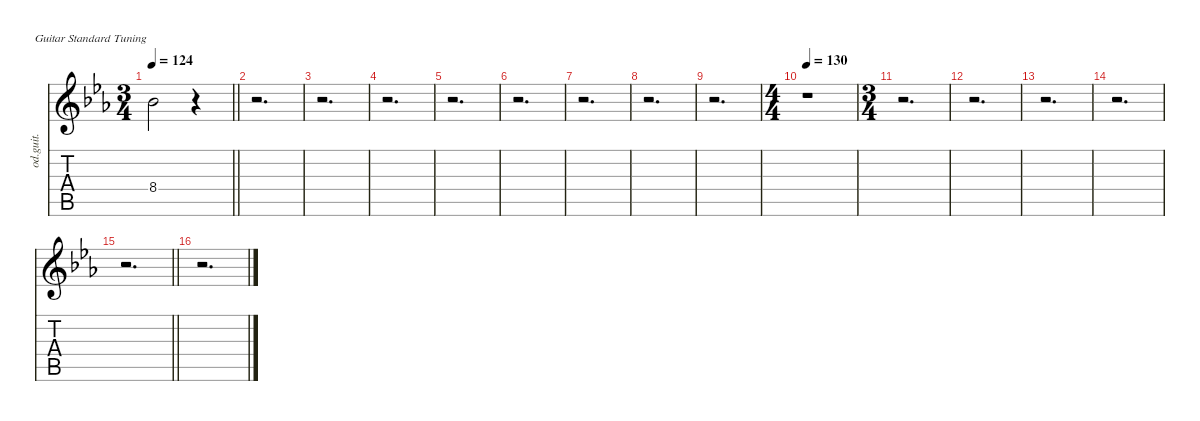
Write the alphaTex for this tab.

\defaultSystemsLayout 4
\hideDynamics
\bracketExtendMode nobrackets
\otherSystemsTrackNameOrientation horizontal
\track ("Electric Guitar 2" "od.guit.") {defaultSystemsLayout 8 instrument overdrivenguitar}
\staff {score tabs}
\tuning (E4 B3 G3 D3 A2 E2)
\ts (3 4)
\tempo 124
\clef g2
\barLineRight lightlight
\ks eb
8.4{t acc b}.2{dy f beam Down} r.4{beam Up} |
r.2{d beam Down} |
r.2{d beam Down} |
r.2{d beam Down} |
r.2{d beam Down} |
r.2{d beam Down} |
r.2{d beam Down} |
r.2{d beam Down} |
r.2{d beam Down} |
\ts (4 4)
\beaming (8 2 2 2 2)
\tempo 130
r.1{beam Down} |
\ts (3 4)
\beaming (8 2 2 2)
r.2{d beam Down} |
r.2{d beam Down} |
r.2{d beam Down} |
r.2{d beam Down} |
\barLineRight lightlight
r.2{d beam Down} |
r.2{d beam Down}
